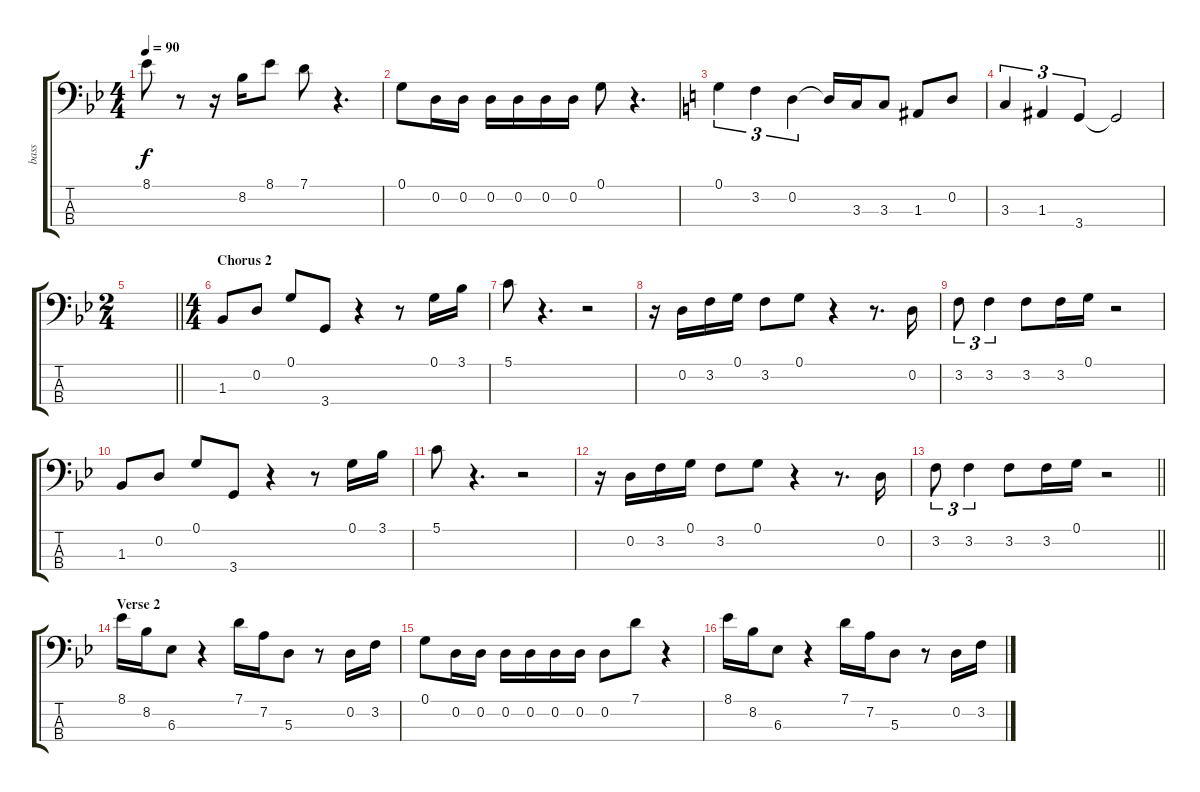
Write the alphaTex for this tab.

\track ("bass" "bass") {instrument electricbassfinger}
\staff {score tabs}
\tuning (G2 D2 A1 E1) {hide}
\ts (4 4)
\tempo 90
\clef f4
\ks bb
8.1.8{dy f} r.8 r.16 8.2.16 8.1.8 7.1.8 r.4{d} |
0.1.8 0.2.16 0.2.16 0.2.16 0.2.16 0.2.16 0.2.16 0.1.8 r.4{d} |
\ks c
0.1.4{tu (3 2)} 3.2.4{tu (3 2)} 0.2.4{tu (3 2)} 0.2{t}.16 3.3.16 3.3.8 1.3.8 0.2.8 |
3.3.4{tu (3 2)} 1.3.4{tu (3 2)} 3.4.4{tu (3 2)} 3.4{t}.2 |
\ts (2 4)
\barLineRight lightlight
\ks bb
|
\ts (4 4)
\section ("" "Chorus 2")
1.3.8 0.2.8 0.1.8 3.4.8 r.4 r.8 0.1.16 3.1.16 |
5.1.8 r.4{d} r.2 |
r.16 0.2.16 3.2.16 0.1.16 3.2.8 0.1.8 r.4 r.8{d} 0.2.16 |
3.2.8{tu (3 2)} 3.2.4{tu (3 2)} 3.2.8 3.2.16 0.1.16 r.2 |
1.3.8 0.2.8 0.1.8 3.4.8 r.4 r.8 0.1.16 3.1.16 |
5.1.8 r.4{d} r.2 |
r.16 0.2.16 3.2.16 0.1.16 3.2.8 0.1.8 r.4 r.8{d} 0.2.16 |
\barLineRight lightlight
3.2.8{tu (3 2)} 3.2.4{tu (3 2)} 3.2.8 3.2.16 0.1.16 r.2 |
\section ("" "Verse 2")
8.1.16 8.2.16 6.3.8 r.4 7.1.16 7.2.16 5.3.8 r.8 0.2.16 3.2.16 |
0.1.8 0.2.16 0.2.16 0.2.16 0.2.16 0.2.16 0.2.16 0.2.8 7.1.8 r.4 |
8.1.16 8.2.16 6.3.8 r.4 7.1.16 7.2.16 5.3.8 r.8 0.2.16 3.2.16
